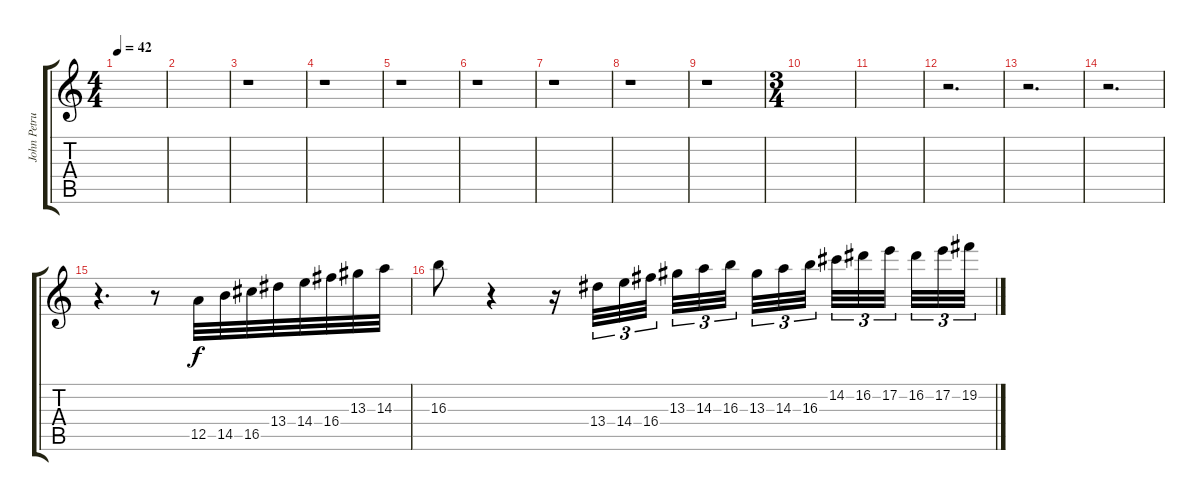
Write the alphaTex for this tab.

\track ("John Petrucci" "John Petru") {instrument acousticguitarsteel}
\staff {score tabs}
\tuning (E4 B3 G3 D3 A2 E2) {hide}
\ts (4 4)
\tempo 42
\clef g2
\ks c
|
|
r.1 |
r.1 |
r.1 |
r.1 |
r.1 |
r.1 |
r.1 |
\ts (3 4)
|
|
r.2{d} |
r.2{d} |
r.2{d} |
r.4{d} r.8{instrument distortionguitar} 12.5.32 14.5.32 16.5.32 13.4.32 14.4.32 16.4.32 13.3.32 14.3.32 |
16.3.8 r.4 r.16 13.4.32{tu (3 2)} 14.4.32{tu (3 2)} 16.4.32{tu (3 2)} 13.3.32{tu (3 2)} 14.3.32{tu (3 2)} 16.3.32{tu (3 2) beam splitsecondary} 13.3.32{tu (3 2)} 14.3.32{tu (3 2)} 16.3.32{tu (3 2) beam splitsecondary} 14.2.32{tu (3 2)} 16.2.32{tu (3 2)} 17.2.32{tu (3 2) beam splitsecondary} 16.2.32{tu (3 2)} 17.2.32{tu (3 2)} 19.2.32{tu (3 2)}
